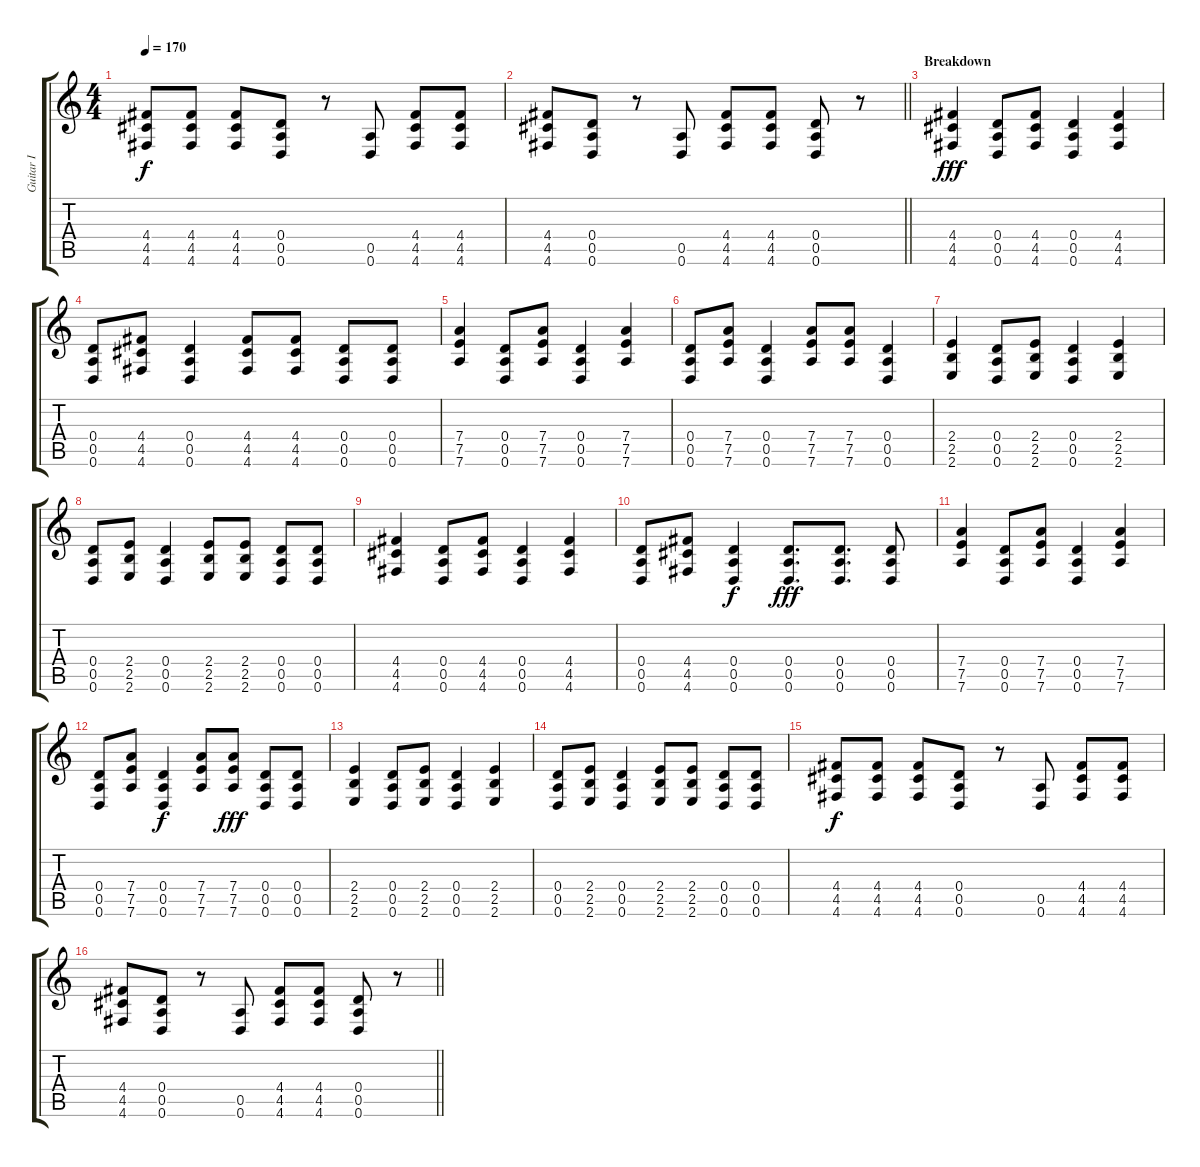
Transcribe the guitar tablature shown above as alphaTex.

\track ("Guitar I" "Guitar I") {instrument overdrivenguitar}
\staff {score tabs}
\tuning (E4 B3 G3 D3 A2 D2) {hide}
\ts (4 4)
\tempo 170
\clef g2
\ks c
(4.4 4.5 4.6).8{dy f} (4.4 4.5 4.6).8 (4.4 4.5 4.6).8 (0.4 0.5 0.6).8 r.8 (0.5 0.6).8 (4.4 4.5 4.6).8 (4.4 4.5 4.6).8 |
\barLineRight lightlight
(4.4 4.5 4.6).8 (0.4 0.5 0.6).8 r.8 (0.5 0.6).8 (4.4 4.5 4.6).8 (4.4 4.5 4.6).8 (0.4 0.5 0.6).8 r.8 |
\section ("" "Breakdown")
(4.4 4.5 4.6).4{dy fff balance 0} (0.4 0.5 0.6).8 (4.4 4.5 4.6).8 (0.4 0.5 0.6).4 (4.4 4.5 4.6).4 |
(0.4 0.5 0.6).8 (4.4 4.5 4.6).8 (0.4 0.5 0.6).4 (4.4 4.5 4.6).8 (4.4 4.5 4.6).8 (0.4 0.5 0.6).8 (0.4 0.5 0.6).8 |
(7.4 7.5 7.6).4 (0.4 0.5 0.6).8 (7.4 7.5 7.6).8 (0.4 0.5 0.6).4 (7.4 7.5 7.6).4 |
(0.4 0.5 0.6).8 (7.4 7.5 7.6).8 (0.4 0.5 0.6).4 (7.4 7.5 7.6).8 (7.4 7.5 7.6).8 (0.4 0.5 0.6).4 |
(2.4 2.5 2.6).4{balance 8} (0.4 0.5 0.6).8 (2.4 2.5 2.6).8 (0.4 0.5 0.6).4 (2.4 2.5 2.6).4 |
(0.4 0.5 0.6).8 (2.4 2.5 2.6).8 (0.4 0.5 0.6).4 (2.4 2.5 2.6).8 (2.4 2.5 2.6).8 (0.4 0.5 0.6).8 (0.4 0.5 0.6).8 |
(4.4 4.5 4.6).4 (0.4 0.5 0.6).8 (4.4 4.5 4.6).8 (0.4 0.5 0.6).4 (4.4 4.5 4.6).4 |
(0.4 0.5 0.6).8 (4.4 4.5 4.6).8 (0.4 0.5 0.6).4{dy f} (0.4 0.5 0.6).8{d dy fff} (0.4 0.5 0.6).8{d} (0.4 0.5 0.6).8 |
(7.4 7.5 7.6).4 (0.4 0.5 0.6).8 (7.4 7.5 7.6).8 (0.4 0.5 0.6).4 (7.4 7.5 7.6).4 |
(0.4 0.5 0.6).8 (7.4 7.5 7.6).8 (0.4 0.5 0.6).4{dy f} (7.4 7.5 7.6).8 (7.4 7.5 7.6).8{dy fff} (0.4 0.5 0.6).8 (0.4 0.5 0.6).8 |
(2.4 2.5 2.6).4 (0.4 0.5 0.6).8 (2.4 2.5 2.6).8 (0.4 0.5 0.6).4 (2.4 2.5 2.6).4 |
(0.4 0.5 0.6).8 (2.4 2.5 2.6).8 (0.4 0.5 0.6).4 (2.4 2.5 2.6).8 (2.4 2.5 2.6).8 (0.4 0.5 0.6).8 (0.4 0.5 0.6).8 |
(4.4 4.5 4.6).8{dy f} (4.4 4.5 4.6).8 (4.4 4.5 4.6).8 (0.4 0.5 0.6).8 r.8 (0.5 0.6).8 (4.4 4.5 4.6).8 (4.4 4.5 4.6).8 |
\barLineRight lightlight
(4.4 4.5 4.6).8 (0.4 0.5 0.6).8 r.8 (0.5 0.6).8 (4.4 4.5 4.6).8 (4.4 4.5 4.6).8 (0.4 0.5 0.6).8 r.8
